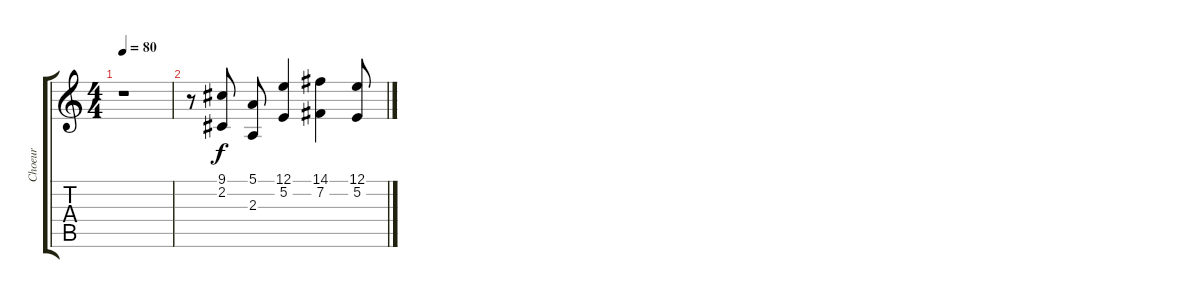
\track ("Choeur" "Choeur") {instrument choiraahs}
\staff {score tabs}
\tuning (E4 B3 G3 D3 A2 E2) {hide}
\ts (4 4)
\tempo 80
\clef g2
\ks c
r.1{dy f} |
r.8 (9.1 2.2).8 (5.1 2.3).8 (12.1 5.2).4 (14.1 7.2).4 (12.1 5.2).8
